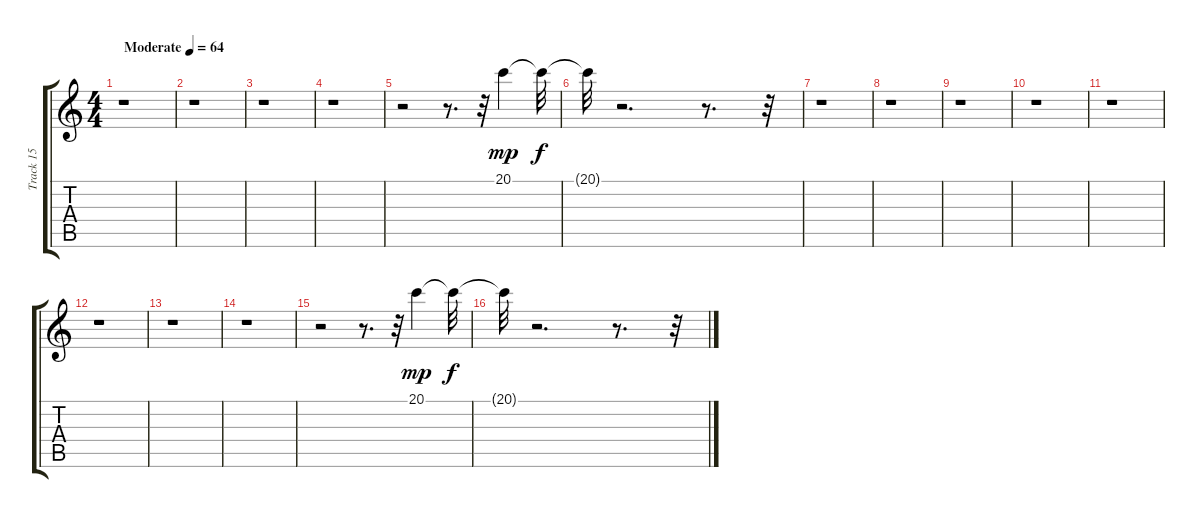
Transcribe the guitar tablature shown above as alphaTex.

\track ("Track 15" "Track 15") {instrument telephonering}
\staff {score tabs}
\tuning (E4 B3 G3 D3 A2 E2) {hide}
\ts (4 4)
\tempo (64 "Moderate")
\clef g2
\ks c
r.1{dy mp instrument telephonering} |
r.1 |
r.1 |
r.1 |
r.2 r.8{d} r.32 20.1.4 20.1{t}.32{dy f} |
20.1{t}.32 r.2{d} r.8{d} r.32 |
r.1 |
r.1 |
r.1 |
r.1 |
r.1 |
r.1 |
r.1 |
r.1 |
r.2 r.8{d} r.32 20.1.4{dy mp} 20.1{t}.32{dy f} |
20.1{t}.32 r.2{d} r.8{d} r.32
